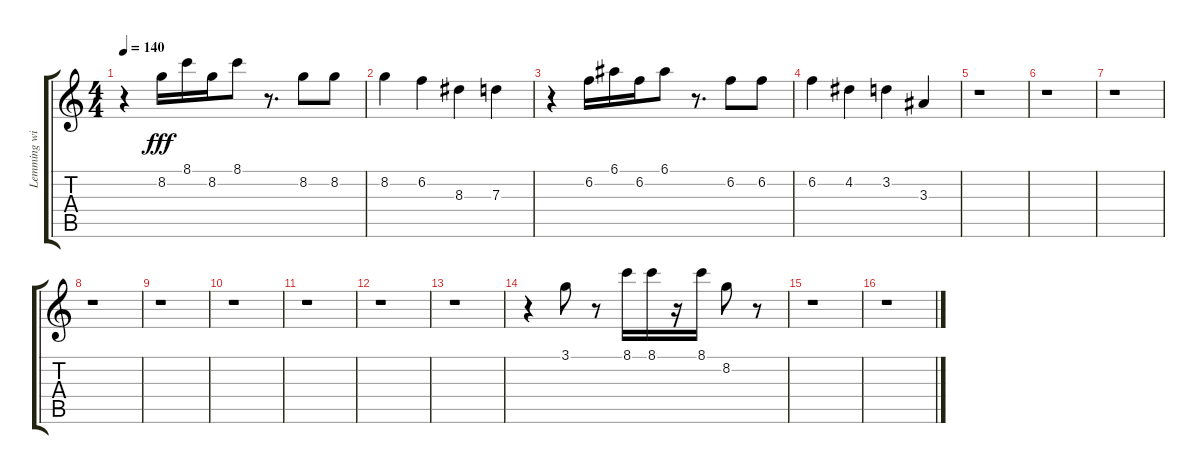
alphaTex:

\track ("Lemming with Guitar" "Lemming wi") {instrument distortionguitar}
\staff {score tabs}
\tuning (E4 B3 G3 D3 A2 E2) {hide}
\ts (4 4)
\tempo 140
\clef g2
\ks c
r.4{dy fff} 8.2.16 8.1.16 8.2.16 8.1.8 r.8{d} 8.2.8 8.2.8 |
8.2.4 6.2.4 8.3.4 7.3.4 |
r.4 6.2.16 6.1.16 6.2.16 6.1.8 r.8{d} 6.2.8 6.2.8 |
6.2.4 4.2.4 3.2.4 3.3.4 |
r.1 |
r.1 |
r.1 |
r.1 |
r.1 |
r.1 |
r.1 |
r.1 |
r.1 |
r.4 3.1.8 r.8 8.1.16 8.1.16 r.16 8.1.16 8.2.8 r.8 |
r.1 |
r.1
